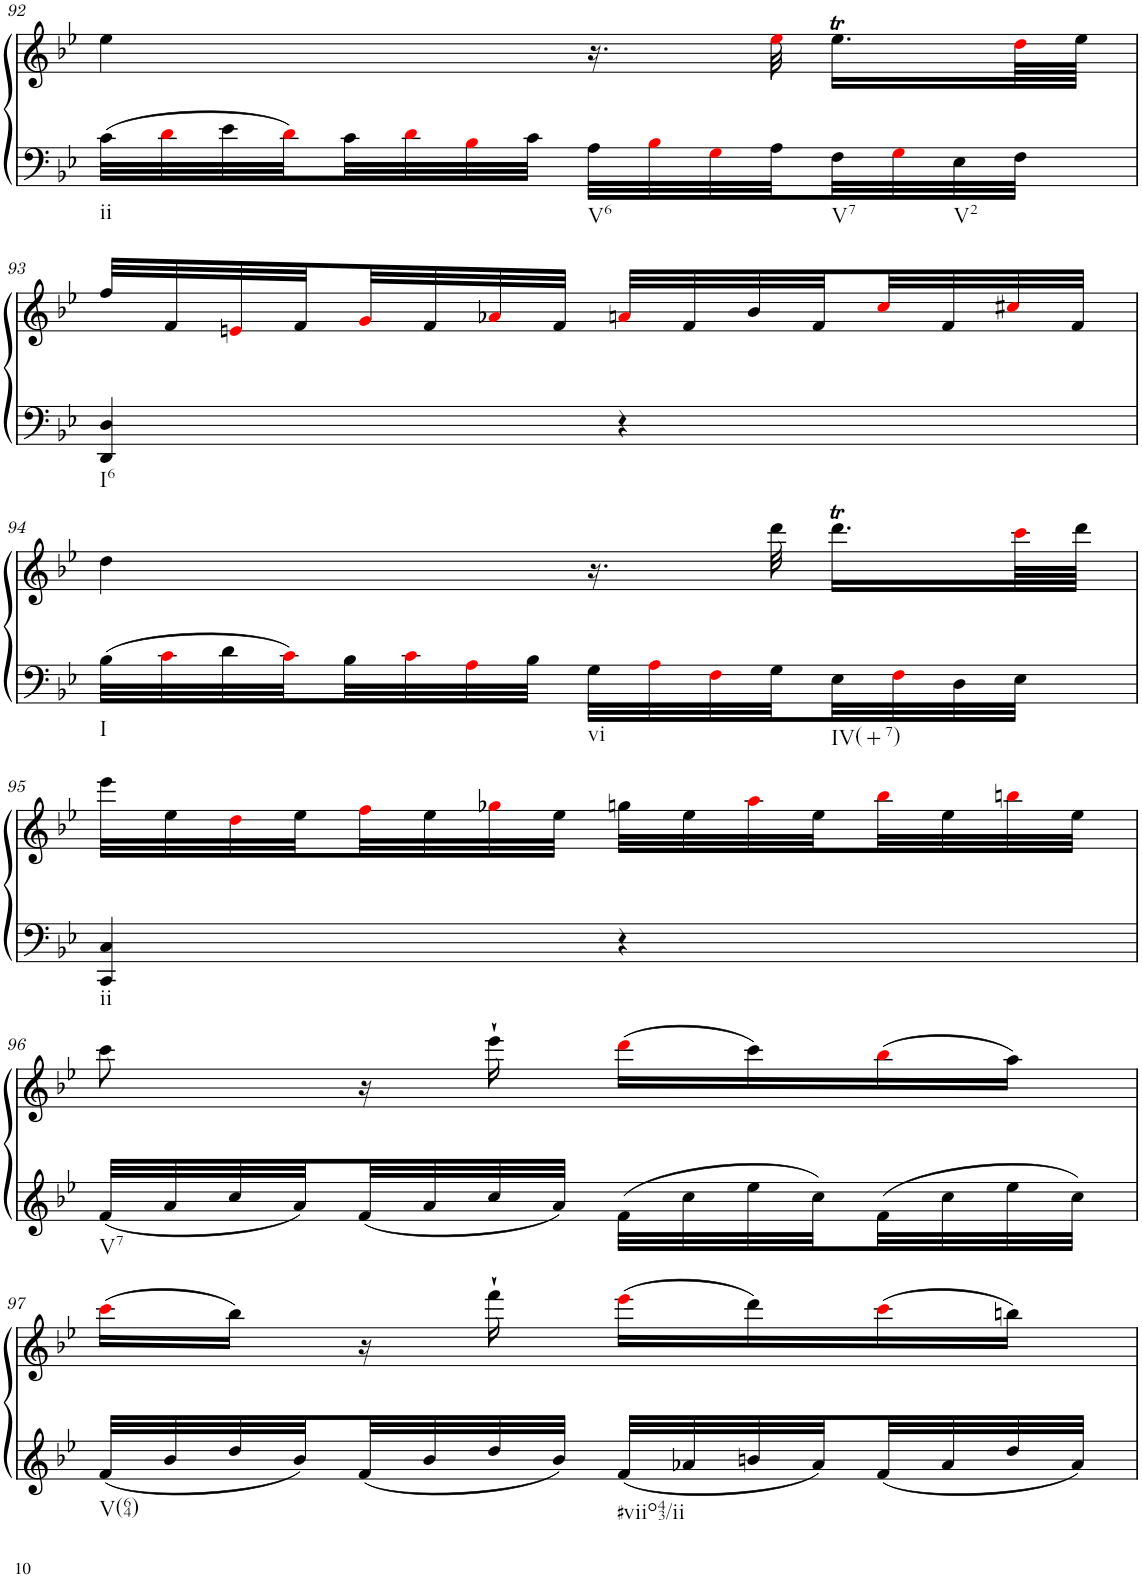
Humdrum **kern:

**kern	**kern
*part1	*part1
*staff2	*staff1
*I"Klavier linke Hand	*
!!LO:PB:g=z
*clefF4	*clefG2
*k[b-e-]	*k[b-e-]
*M2/4	*M2/4
=92	=92
!LO:TX:b:t=ii	!
32c\LLL	4ee-\
32di\	.
32e-\	.
32di\	.
32c\	.
32di\	.
32B-i\	.
32c\JJJ	.
!LO:TX:b:t=V6	!
32A\LLL	16.r
32B-i\	.
32Gi\	.
32A\	32ee-i\
!LO:TX:b:t=V7	!
32F\	16.ee-T\LL
32Gi\	.
!LO:TX:b:t=V2	!
32E-\	.
32F\JJJ	64ddi\LL
.	64ee-\JJJJ
!!LO:LB:g=z
=93	=93
!LO:TX:b:t=I6	!
4DD/ 4D/	32ff/LLL
.	32f/
.	32eni/
.	32f/
.	32gi/
.	32f/
.	32a-Xi/
.	32f/JJJ
4r	32ani/LLL
.	32f/
.	32b-/
.	32f/
.	32cci/
.	32f/
.	32cc#Xi/
.	32f/JJJ
!!LO:LB:g=z
=94	=94
!LO:TX:b:t=I	!
32B-\LLL	4dd\
32ci\	.
32d\	.
32ci\	.
32B-\	.
32ci\	.
32Ai\	.
32B-\JJJ	.
!LO:TX:b:t=vi	!
32G\LLL	16.r
32Ai\	.
32Fi\	.
32G\	32ddd\
!LO:TX:b:t=IV(+7)	!
32E-\	16.dddt\LL
32Fi\	.
32D\	.
32E-\JJJ	64ccci\LL
.	64ddd\JJJJ
!!LO:LB:g=z
=95	=95
!LO:TX:b:t=ii	!
4CC/ 4C/	32eee-\LLL
.	32ee-\
.	32ddi\
.	32ee-\
.	32ffi\
.	32ee-\
.	32gg-Xi\
.	32ee-\JJJ
4r	32ggn\LLL
.	32ee-\
.	32aai\
.	32ee-\
.	32bb-i\
.	32ee-\
.	32bbni\
.	32ee-\JJJ
!!LO:LB:g=z
=96	=96
!LO:TX:b:t=V7	!
32f/LLL	8ccc\
32a/	.
32cc/	.
32a/	.
32f/	16r
32a/	.
32cc/	16eee-`\
32a/JJJ	.
32f\LLL	(16dddi\LL
32cc\	.
32ee-\	16ccc\)
32cc\	.
32f\	(16bb-i\
32cc\	.
32ee-\	16aa\JJ)
32cc\JJJ	.
!!LO:LB:g=z
=97	=97
!LO:TX:b:t=V(64)	!
32f/LLL	(16ccci\LL
32b-/	.
32dd/	16bb-\JJ)
32b-/	.
32f/	16r
32b-/	.
32dd/	16fff`\
32b-/JJJ	.
!LO:TX:b:t=#viio43/ii	!
32f/LLL	(16eee-i\LL
32a-X/	.
32bn/	16ddd\)
32a-/	.
32f/	(16ccci\
32a-/	.
32dd/	16bbn\JJ)
32a-/JJJ	.
=	=
*-	*-
